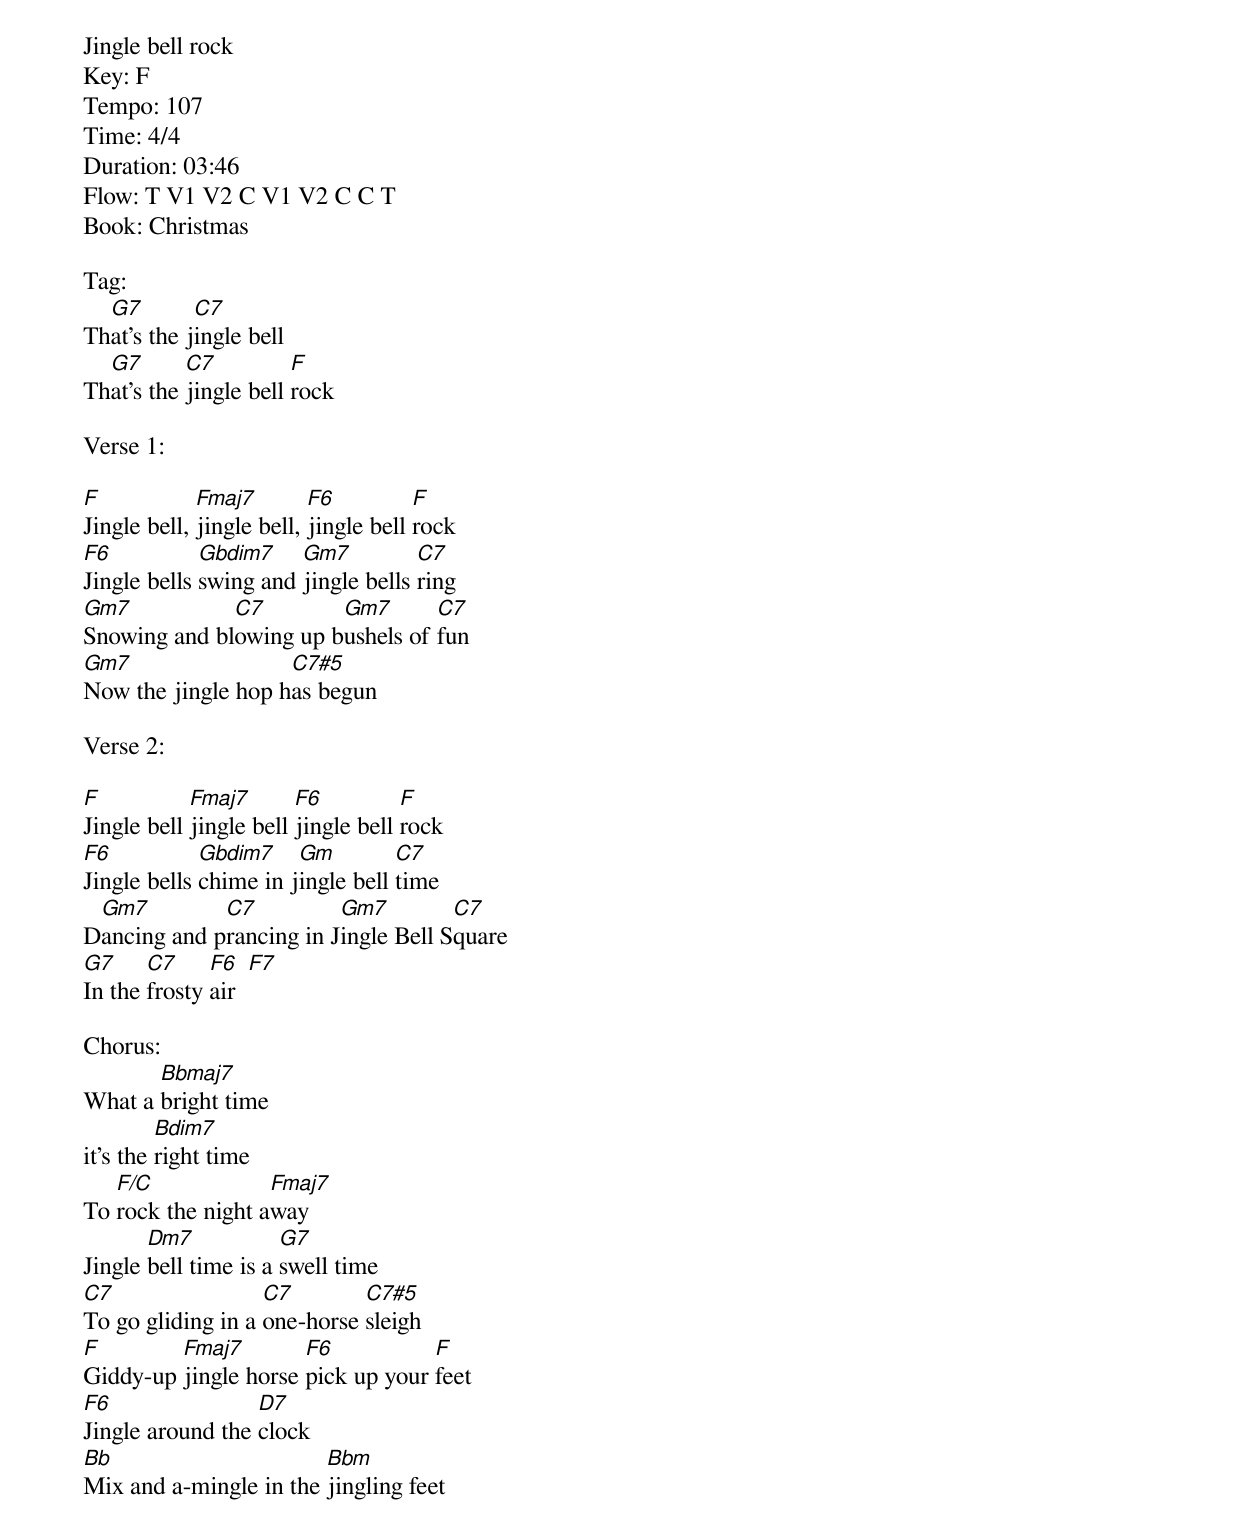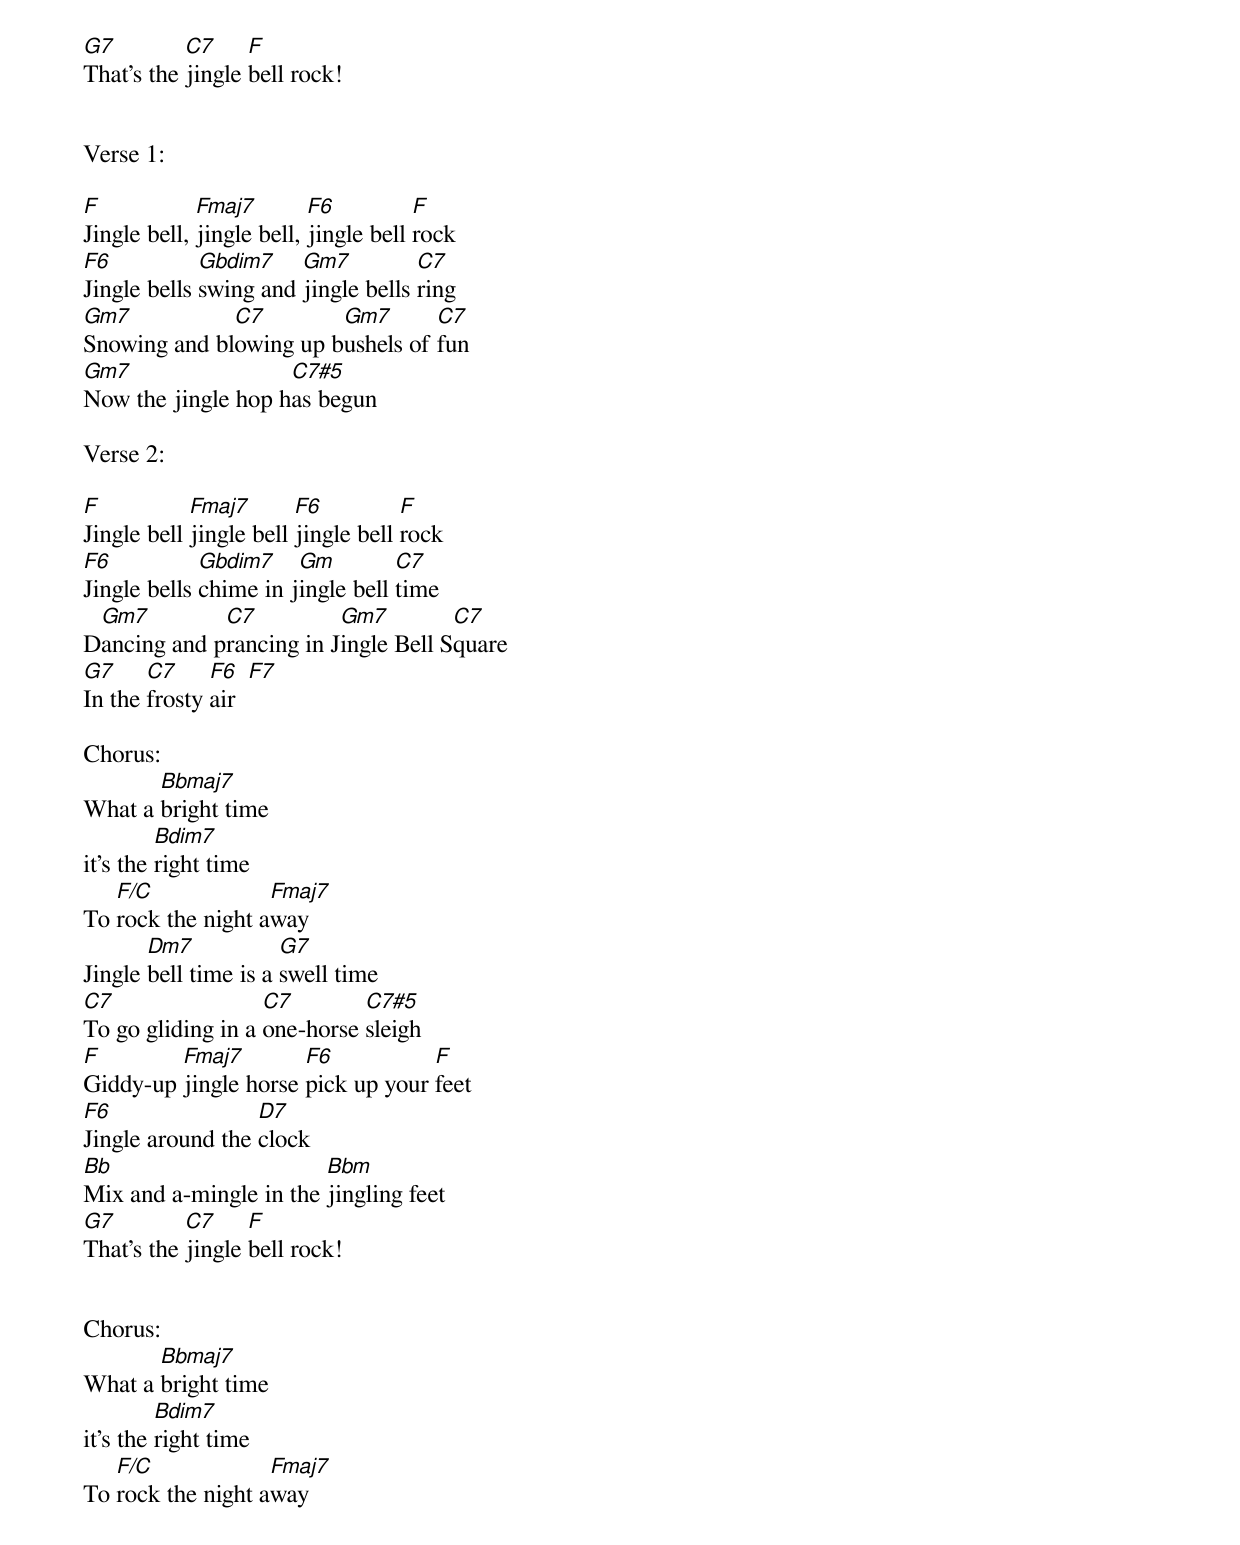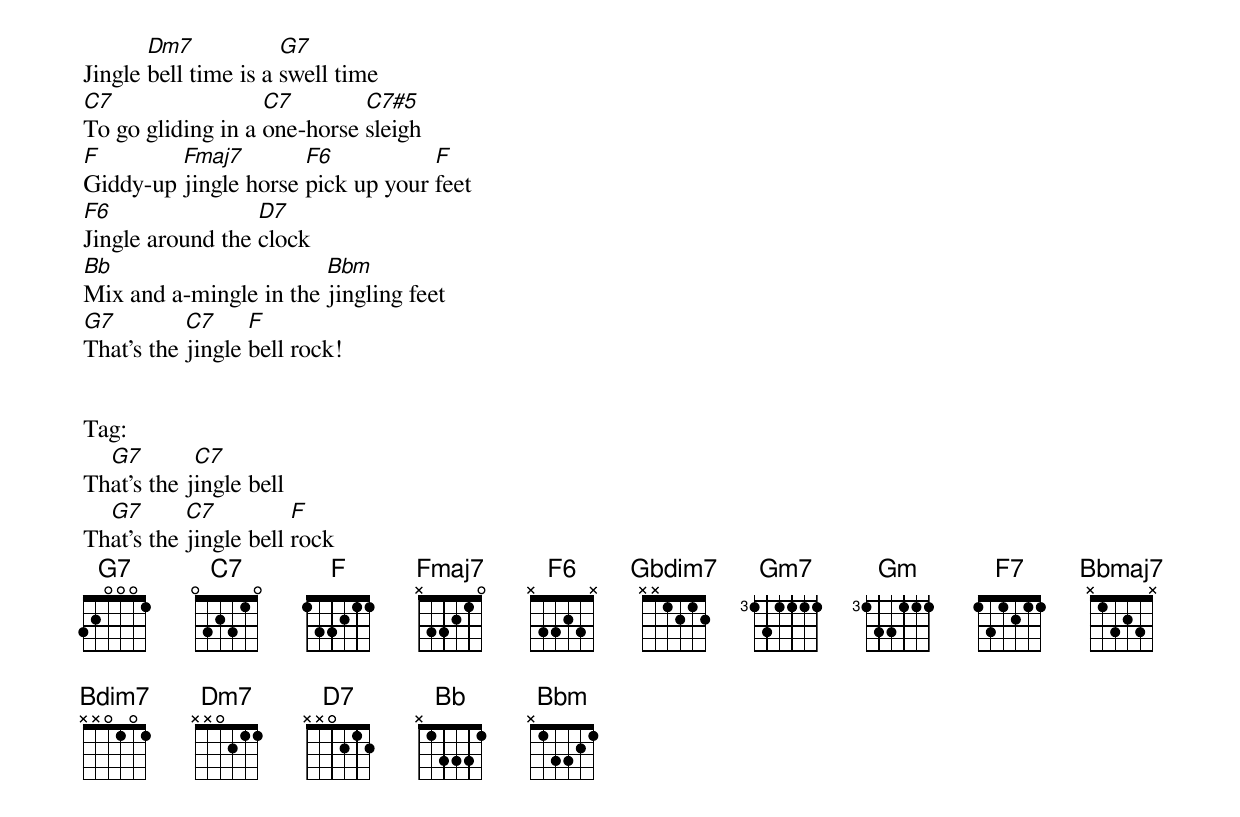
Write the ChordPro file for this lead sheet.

Jingle bell rock
Key: F
Tempo: 107
Time: 4/4
Duration: 03:46
Flow: T V1 V2 C V1 V2 C C T
Book: Christmas

Tag:
Th[G7]at’s the j[C7]ingle bell
Th[G7]at’s the [C7]jingle bell [F]rock

Verse 1:

[F]Jingle bell, [Fmaj7]jingle bell, [F6]jingle bell [F]rock
[F6]Jingle bells [Gbdim7]swing and [Gm7]jingle bells [C7]ring
[Gm7]Snowing and bl[C7]owing up b[Gm7]ushels of [C7]fun
[Gm7]Now the jingle hop h[C7#5]as begun

Verse 2:

[F]Jingle bell [Fmaj7]jingle bell [F6]jingle bell [F]rock
[F6]Jingle bells [Gbdim7]chime in j[Gm]ingle bell [C7]time
D[Gm7]ancing and p[C7]rancing in J[Gm7]ingle Bell S[C7]quare
[G7]In the [C7]frosty [F6]air  [F7]

Chorus:
What a [Bbmaj7]bright time
it’s the [Bdim7]right time
To [F/C]rock the night a[Fmaj7]way
Jingle [Dm7]bell time is a [G7]swell time
[C7]To go gliding in a [C7]one-horse [C7#5]sleigh
[F]Giddy-up [Fmaj7]jingle horse [F6]pick up your [F]feet
[F6]Jingle around the [D7]clock
[Bb]Mix and a-mingle in the [Bbm]jingling feet
[G7]That’s the [C7]jingle [F]bell rock!


Verse 1:

[F]Jingle bell, [Fmaj7]jingle bell, [F6]jingle bell [F]rock
[F6]Jingle bells [Gbdim7]swing and [Gm7]jingle bells [C7]ring
[Gm7]Snowing and bl[C7]owing up b[Gm7]ushels of [C7]fun
[Gm7]Now the jingle hop h[C7#5]as begun

Verse 2:

[F]Jingle bell [Fmaj7]jingle bell [F6]jingle bell [F]rock
[F6]Jingle bells [Gbdim7]chime in j[Gm]ingle bell [C7]time
D[Gm7]ancing and p[C7]rancing in J[Gm7]ingle Bell S[C7]quare
[G7]In the [C7]frosty [F6]air  [F7]

Chorus:
What a [Bbmaj7]bright time
it’s the [Bdim7]right time
To [F/C]rock the night a[Fmaj7]way
Jingle [Dm7]bell time is a [G7]swell time
[C7]To go gliding in a [C7]one-horse [C7#5]sleigh
[F]Giddy-up [Fmaj7]jingle horse [F6]pick up your [F]feet
[F6]Jingle around the [D7]clock
[Bb]Mix and a-mingle in the [Bbm]jingling feet
[G7]That’s the [C7]jingle [F]bell rock!


Chorus:
What a [Bbmaj7]bright time
it’s the [Bdim7]right time
To [F/C]rock the night a[Fmaj7]way
Jingle [Dm7]bell time is a [G7]swell time
[C7]To go gliding in a [C7]one-horse [C7#5]sleigh
[F]Giddy-up [Fmaj7]jingle horse [F6]pick up your [F]feet
[F6]Jingle around the [D7]clock
[Bb]Mix and a-mingle in the [Bbm]jingling feet
[G7]That’s the [C7]jingle [F]bell rock!


Tag:
Th[G7]at’s the j[C7]ingle bell
Th[G7]at’s the [C7]jingle bell [F]rock
